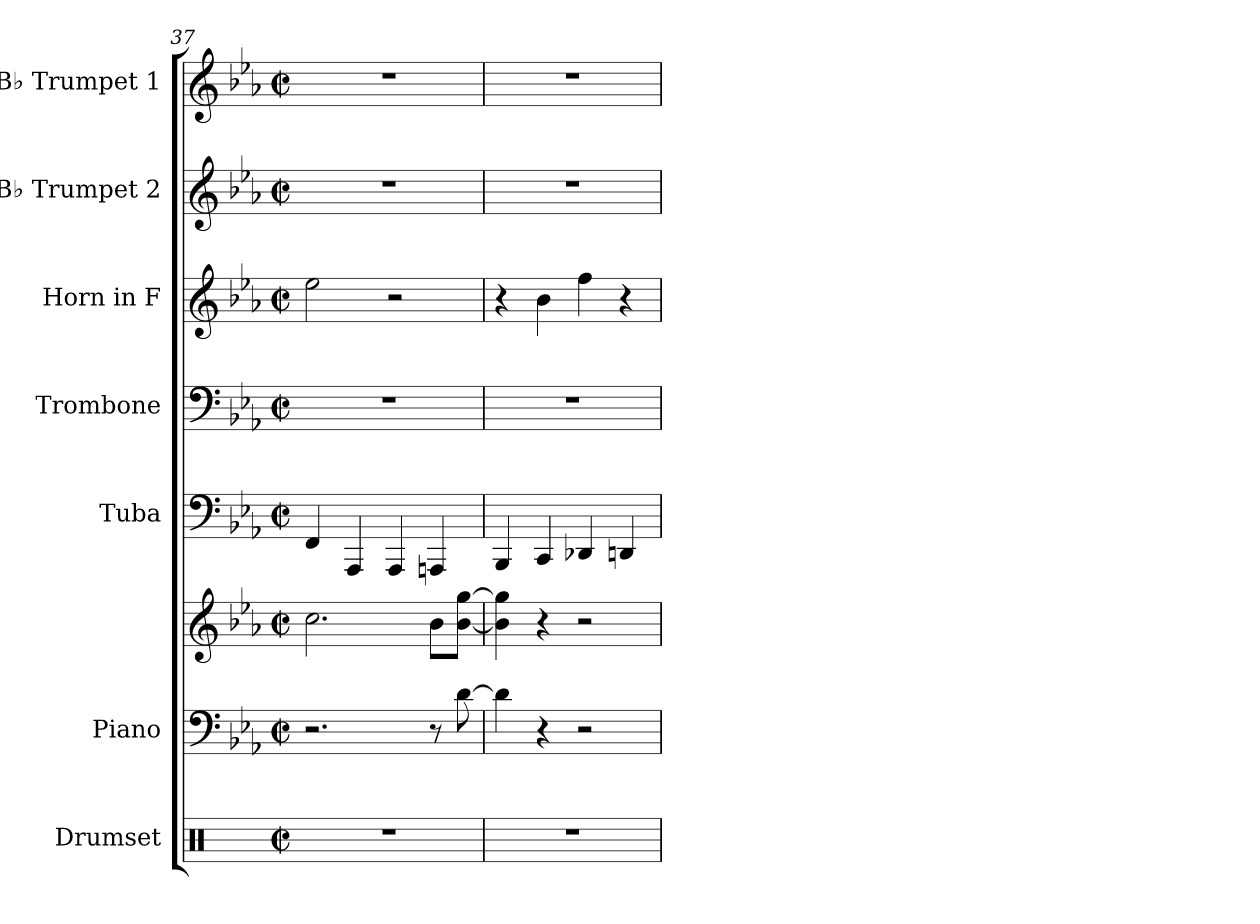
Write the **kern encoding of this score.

**kern	**kern	**kern	**kern	**kern	**kern	**kern	**kern
*part7	*part6	*part6	*part5	*part4	*part3	*part2	*part1
*staff8	*staff7	*staff6	*staff5	*staff4	*staff3	*staff2	*staff1
*I"Drumset	*I"Piano	*	*I"Tuba	*I"Trombone	*I"Horn in F	*I"B♭ Trumpet 2	*I"B♭ Trumpet 1
*I'Drs.	*I'Pno.	*	*I'Tba.	*I'Tbn.	*	*I'B♭ Tpt. 2	*I'B♭ Tpt. 1
*clefX	*clefF4	*clefG2	*clefF4	*clefF4	*clefG2	*clefG2	*clefG2
*	*	*	*	*	*ITrd4c7	*ITrd1c2	*ITrd1c2
*k[]	*k[b-e-a-]	*k[b-e-a-]	*k[b-e-a-]	*k[b-e-a-]	*k[b-e-a-d-]	*k[b-e-a-d-g-]	*k[b-e-a-d-g-]
*M2/2	*M2/2	*M2/2	*M2/2	*M2/2	*M2/2	*M2/2	*M2/2
*met(c|)	*met(c|)	*met(c|)	*met(c|)	*met(c|)	*met(c|)	*met(c|)	*met(c|)
=37	=37	=37	=37	=37	=37	=37	=37
1r	2.r	2.cc\	4FF/	1r	2a-\	1r	1r
.	.	.	4AAA-/	.	.	.	.
.	.	.	4AAA-/	.	2r	.	.
.	8r	8b-\L	4AAAn/	.	.	.	.
.	[8d\	[8b-\ [8gg\J	.	.	.	.	.
!!LO:PB:g=z
=38	=38	=38	=38	=38	=38	=38	=38
1r	4d\]	4b-\] 4gg\]	4BBB-/	1r	4r	1r	1r
.	4r	4r	4CC/	.	4e-\	.	.
.	2r	2r	4DD-X/	.	4b-\	.	.
.	.	.	4DDn/	.	4r	.	.
=	=	=	=	=	=	=	=
*-	*-	*-	*-	*-	*-	*-	*-
